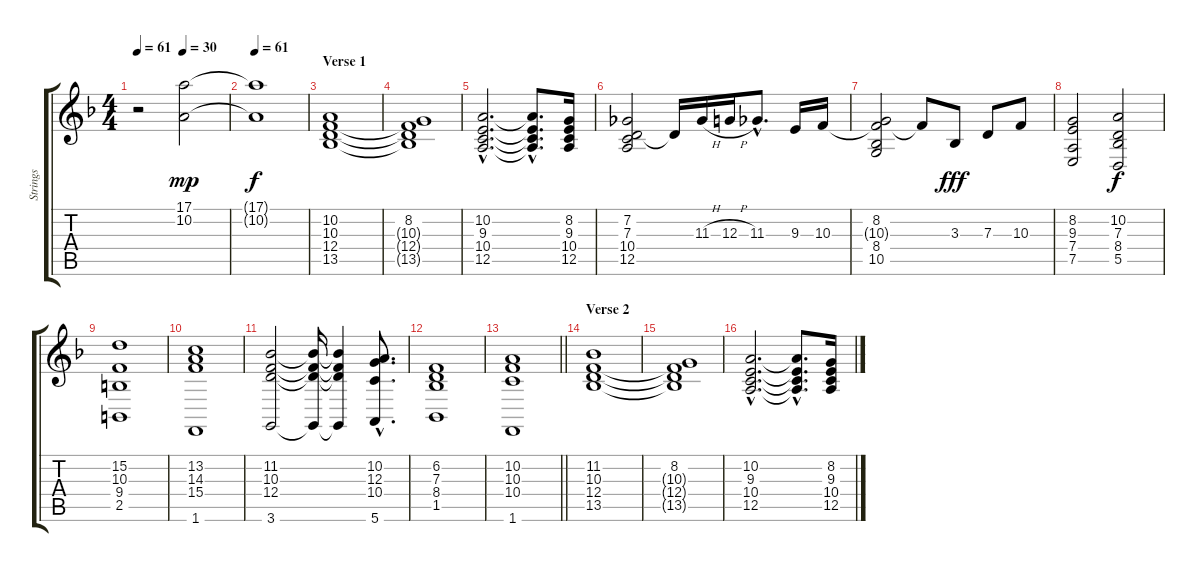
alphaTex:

\track ("Strings" "Strings") {instrument stringensemble1}
\staff {score tabs}
\tuning (E4 B3 G3 D3 A2 E2) {hide}
\ts (4 4)
\tempo 61
\tempo (30 0.5)
\tempo 61
\clef g2
\ks f
r.2{dy mp volume 0 instrument stringensemble1} (17.1 10.2).2{volume 10} |
\tempo 61
(17.1{t} 10.2{t}).1{dy f} |
\section ("" "Verse 1")
(10.2 10.3 12.4 13.5).1{volume 8} |
(8.2 10.3{t} 12.4{t} 13.5{t}).1 |
(10.2{hac} 9.3{hac} 10.4{hac} 12.5{hac}).2{d} (10.2{hac t} 9.3{hac t} 10.4{hac t} 12.5{hac t}).8{d} (8.2 9.3 10.4 12.5).16 |
(7.2 7.3 10.4 12.5).2 7.3{t}.16 11.3{h}.16 12.3{h}.16 11.3{hac}.8{d} 9.3.16 10.3.16 |
(8.2 10.3{t} 8.4 10.5).2 10.3{t}.8 3.3.8{dy fff} 7.3.8 10.3.8 |
(8.2 9.3 7.4 7.5).2 (10.2 7.3 8.4 5.5).2{dy f} |
(15.2 10.3 9.4 2.5).1 |
(13.2 14.3 15.4 1.6).1 |
(11.2 10.3 12.4 3.6).2 (11.2{t} 10.3{t} 12.4{t} 3.6{t}).16 (11.2{t} 10.3{t} 12.4{t} 3.6{t}).4 (10.2{hac} 12.3{hac} 10.4{hac} 5.6{hac}).8{d} |
(6.2 7.3 8.4 1.5).1 |
\barLineRight lightlight
(10.2 10.3 10.4 1.6).1 |
\section ("" "Verse 2")
(11.2 10.3 12.4 13.5).1{volume 8} |
(8.2 10.3{t} 12.4{t} 13.5{t}).1 |
(10.2{hac} 9.3{hac} 10.4{hac} 12.5{hac}).2{d} (10.2{hac t} 9.3{hac t} 10.4{hac t} 12.5{hac t}).8{d} (8.2 9.3 10.4 12.5).16
